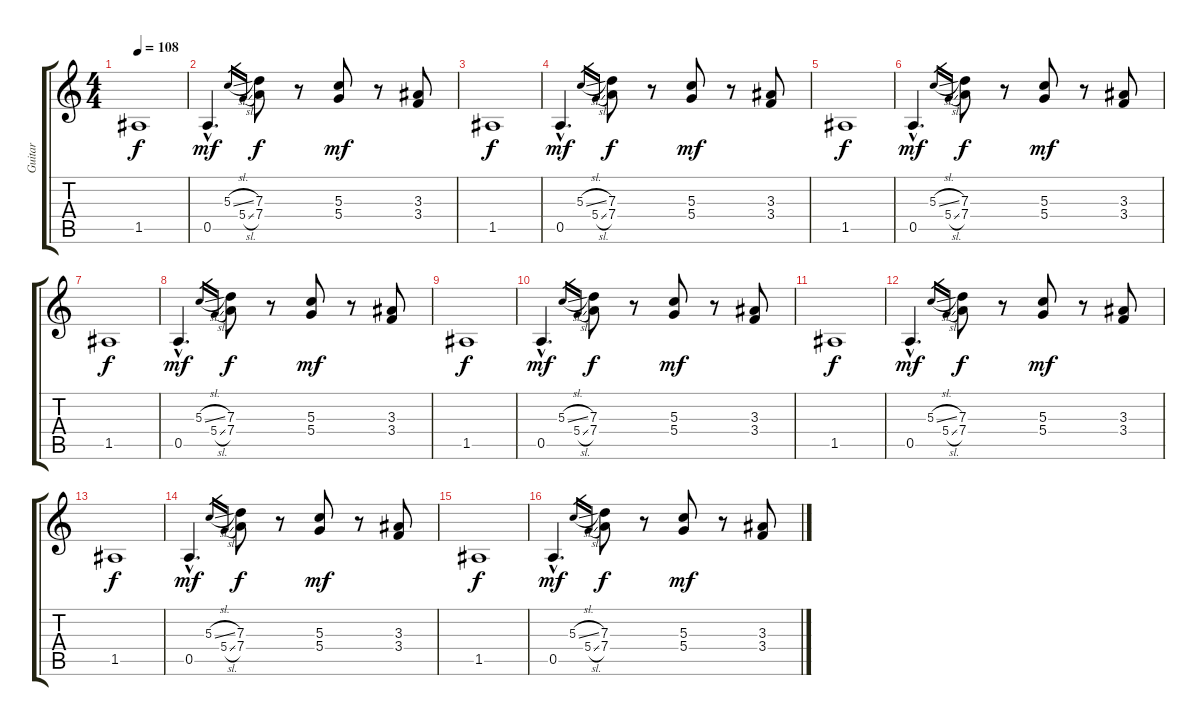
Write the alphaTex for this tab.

\track ("Guitar" "Guitar") {instrument electricguitarjazz}
\staff {score tabs}
\tuning (E4 B3 G3 D3 A2 E2) {hide}
\ts (4 4)
\tempo 108
\clef g2
\ks c
1.5.1{dy f} |
0.5{hac}.4{d dy mf} 5.3{sl}.16{gr} 5.4{sl}.16{gr} (7.3 7.4).8{dy f} r.8 (5.3 5.4).8{dy mf} r.8 (3.3 3.4).8 |
1.5.1{dy f} |
0.5{hac}.4{d dy mf} 5.3{sl}.16{gr} 5.4{sl}.16{gr} (7.3 7.4).8{dy f} r.8 (5.3 5.4).8{dy mf} r.8 (3.3 3.4).8 |
1.5.1{dy f} |
0.5{hac}.4{d dy mf} 5.3{sl}.16{gr} 5.4{sl}.16{gr} (7.3 7.4).8{dy f} r.8 (5.3 5.4).8{dy mf} r.8 (3.3 3.4).8 |
1.5.1{dy f} |
0.5{hac}.4{d dy mf} 5.3{sl}.16{gr} 5.4{sl}.16{gr} (7.3 7.4).8{dy f} r.8 (5.3 5.4).8{dy mf} r.8 (3.3 3.4).8 |
1.5.1{dy f} |
0.5{hac}.4{d dy mf} 5.3{sl}.16{gr} 5.4{sl}.16{gr} (7.3 7.4).8{dy f} r.8 (5.3 5.4).8{dy mf} r.8 (3.3 3.4).8 |
1.5.1{dy f} |
0.5{hac}.4{d dy mf} 5.3{sl}.16{gr} 5.4{sl}.16{gr} (7.3 7.4).8{dy f} r.8 (5.3 5.4).8{dy mf} r.8 (3.3 3.4).8 |
1.5.1{dy f} |
0.5{hac}.4{d dy mf} 5.3{sl}.16{gr} 5.4{sl}.16{gr} (7.3 7.4).8{dy f} r.8 (5.3 5.4).8{dy mf} r.8 (3.3 3.4).8 |
1.5.1{dy f} |
0.5{hac}.4{d dy mf} 5.3{sl}.16{gr} 5.4{sl}.16{gr} (7.3 7.4).8{dy f} r.8 (5.3 5.4).8{dy mf} r.8 (3.3 3.4).8
